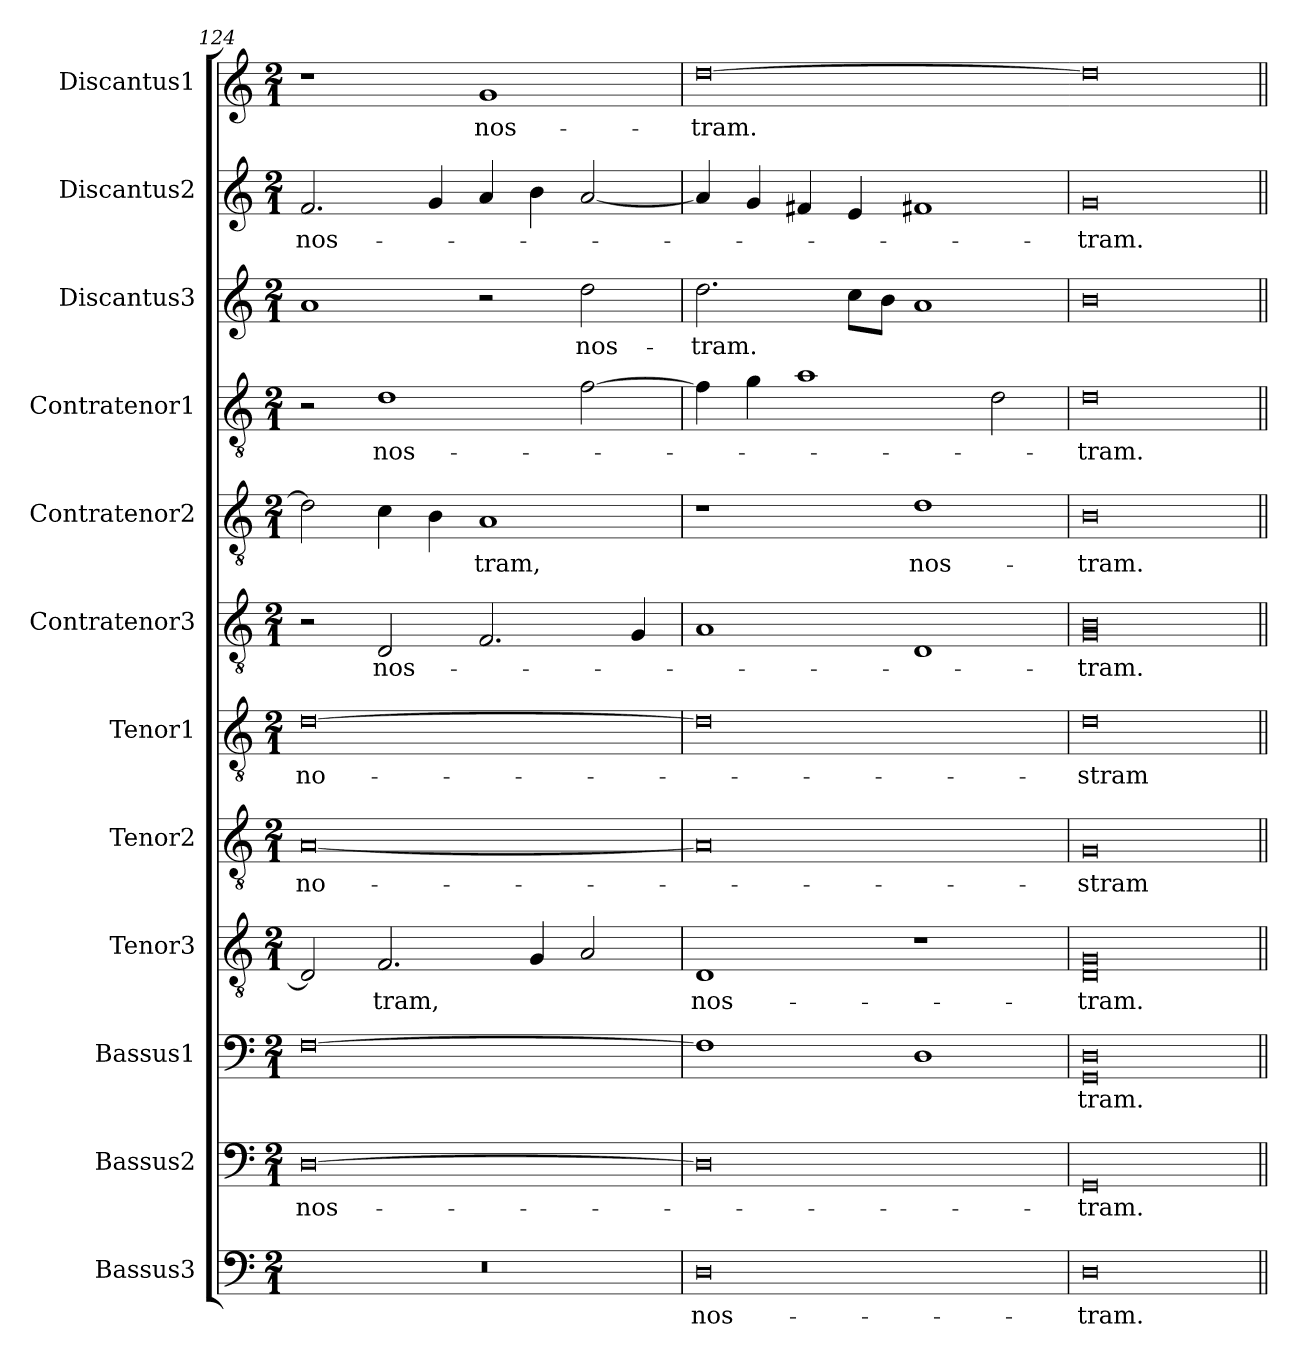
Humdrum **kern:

**kern	**text	**kern	**text	**kern	**text	**kern	**text	**kern	**text	**kern	**text	**kern	**text	**kern	**text	**kern	**text	**kern	**text	**kern	**text	**kern	**text
*part12	*part12	*part11	*part11	*part10	*part10	*part9	*part9	*part8	*part8	*part7	*part7	*part6	*part6	*part5	*part5	*part4	*part4	*part3	*part3	*part2	*part2	*part1	*part1
*staff12	*staff12	*staff11	*staff11	*staff10	*staff10	*staff9	*staff9	*staff8	*staff8	*staff7	*staff7	*staff6	*staff6	*staff5	*staff5	*staff4	*staff4	*staff3	*staff3	*staff2	*staff2	*staff1	*staff1
*I"Bassus3	*	*I"Bassus2	*	*I"Bassus1	*	*I"Tenor3	*	*I"Tenor2	*	*I"Tenor1	*	*I"Contratenor3	*	*I"Contratenor2	*	*I"Contratenor1	*	*I"Discantus3	*	*I"Discantus2	*	*I"Discantus1	*
*I'B3	*	*I'B2	*	*I'B1	*	*I'T3	*	*I'T2	*	*I'T1	*	*I'Ct3	*	*I'Ct2	*	*I'Ct1	*	*I'D3	*	*I'D2	*	*I'D1	*
*clefF4	*	*clefF4	*	*clefF4	*	*clefGv2	*	*clefGv2	*	*clefGv2	*	*clefGv2	*	*clefGv2	*	*clefGv2	*	*clefG2	*	*clefG2	*	*clefG2	*
*k[]	*	*k[]	*	*k[]	*	*k[]	*	*k[]	*	*k[]	*	*k[]	*	*k[]	*	*k[]	*	*k[]	*	*k[]	*	*k[]	*
*M2/1	*	*M2/1	*	*M2/1	*	*M2/1	*	*M2/1	*	*M2/1	*	*M2/1	*	*M2/1	*	*M2/1	*	*M2/1	*	*M2/1	*	*M2/1	*
=124	=124	=124	=124	=124	=124	=124	=124	=124	=124	=124	=124	=124	=124	=124	=124	=124	=124	=124	=124	=124	=124	=124	=124
0r	.	[0D	nos-	[0F	.	2D]	.	[0A	no-	[0d	no-	2r	.	2d]	.	2r	.	1a	.	2.f	nos-	1r	.
.	.	.	.	.	.	2.F	-tram,	.	.	.	.	2D	nos-	4c	.	1d	nos-	.	.	.	.	.	.
.	.	.	.	.	.	.	.	.	.	.	.	.	.	4B	.	.	.	.	.	4g	.	.	.
.	.	.	.	.	.	.	.	.	.	.	.	2.F	.	1A	-tram,	.	.	2r	.	4a	.	1g	nos-
.	.	.	.	.	.	4G	.	.	.	.	.	.	.	.	.	.	.	.	.	4b	.	.	.
.	.	.	.	.	.	2A	.	.	.	.	.	.	.	.	.	[2f	.	2dd	nos-	[2a	.	.	.
.	.	.	.	.	.	.	.	.	.	.	.	4G	.	.	.	.	.	.	.	.	.	.	.
=125	=125	=125	=125	=125	=125	=125	=125	=125	=125	=125	=125	=125	=125	=125	=125	=125	=125	=125	=125	=125	=125	=125	=125
0D	nos-	0D]	.	1F]	.	1D	nos-	0A]	.	0d]	.	1A	.	1r	.	4f]	.	2.dd	-tram.	4a]	.	[0dd	-tram.
.	.	.	.	.	.	.	.	.	.	.	.	.	.	.	.	4g	.	.	.	4g	.	.	.
.	.	.	.	.	.	.	.	.	.	.	.	.	.	.	.	1a	.	.	.	4f#X	.	.	.
.	.	.	.	.	.	.	.	.	.	.	.	.	.	.	.	.	.	8ccL	.	4e	.	.	.
.	.	.	.	.	.	.	.	.	.	.	.	.	.	.	.	.	.	8bJ	.	.	.	.	.
.	.	.	.	1D	.	1r	.	.	.	.	.	1D	.	1d	nos-	.	.	1a	.	1f#X	.	.	.
.	.	.	.	.	.	.	.	.	.	.	.	.	.	.	.	2d	.	.	.	.	.	.	.
=126	=126-	=126	=126-	=126	=126-	=126	=126-	=126	=126-	=126	=126-	=126	=126-	=126	=126-	=126	=126-	=126	=126-	=126	=126-	=126-	=126-
*	*	*	*	*^	*	*^	*	*	*	*	*	*^	*	*	*	*	*	*	*	*	*	*	*
0D	-tram.	0GG	-tram.	0GG	0D	-tram.	0D	0G	-tram.	0G	-stram	0d	-stram	0G	0B	-tram.	0B	-tram.	0d	-tram.	0b	.	0g	-tram.	0dd]	.
*	*	*	*	*v	*v	*	*	*	*	*	*	*	*	*v	*v	*	*	*	*	*	*	*	*	*	*	*
*	*	*	*	*	*	*v	*v	*	*	*	*	*	*	*	*	*	*	*	*	*	*	*	*	*
=||	=||	=||	=||	=||	=||	=||	=||	=||	=||	=||	=||	=||	=||	=||	=||	=||	=||	=||	=||	=||	=||	=||	=||
*-	*-	*-	*-	*-	*-	*-	*-	*-	*-	*-	*-	*-	*-	*-	*-	*-	*-	*-	*-	*-	*-	*-	*-
